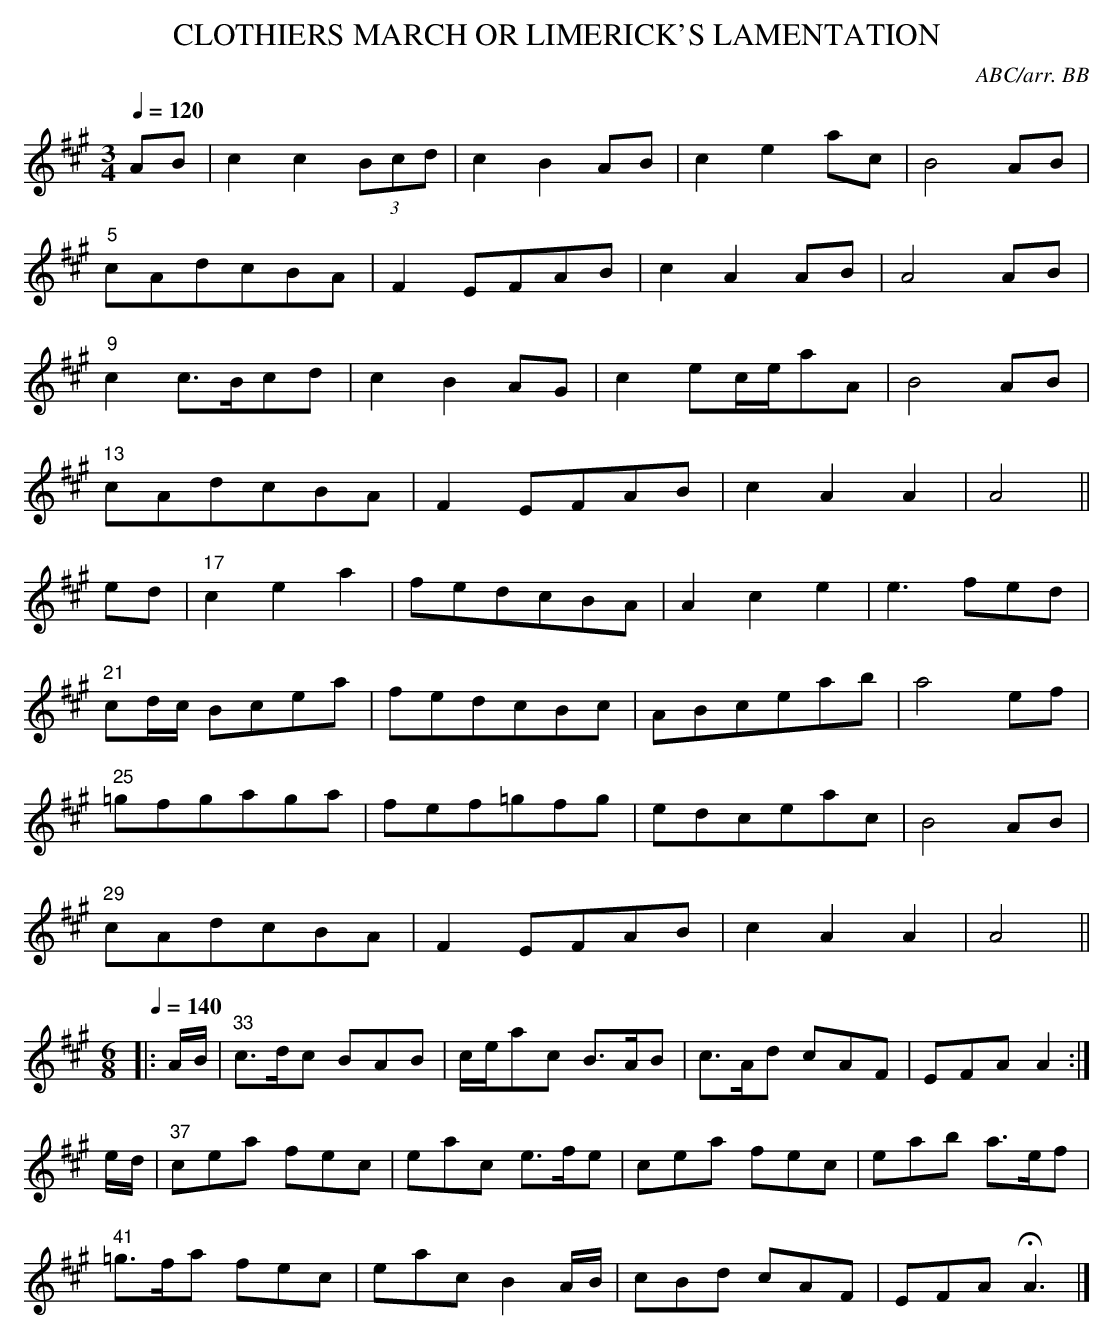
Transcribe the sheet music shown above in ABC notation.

X:1
T:CLOTHIERS MARCH OR LIMERICK'S LAMENTATION
Y:"moderato"
C:ABC/arr. BB
Q:1/4=120
M:3/4
K:A
AB|c2c2 (3Bcd|c2B2 AB|c2e2 ac|B4AB|
"5"cAdcBA|F2 EFAB|c2A2AB|A4AB|
"9"c2 c>Bcd|c2B2 AG|c2 ec/e/aA|B4AB|
"13"cAdcBA|F2 EFAB|c2A2A2|A4||
ed|"17"c2e2a2|fedcBA|A2c2e2|e3 fed|
"21"cd/c/ Bcea|fedcBc|ABceab|a4ef|
"25"=gfgaga|fef=gfg|edceac|B4AB|
"29"cAdcBA|F2 EFAB|c2A2A2|A4||
M:6/8
Y:"quicker"
Q:1/4=140
|:A/B/|"33"c>dc BAB|c/e/ac B>AB|c>Ad cAF|EFA A2:|
e/d/|"37"cea fec|eac e>fe|cea fec|eab a>ef|
"41"=g>fa fec|eac B2A/B/|cBd cAF|EFA HA3|]
